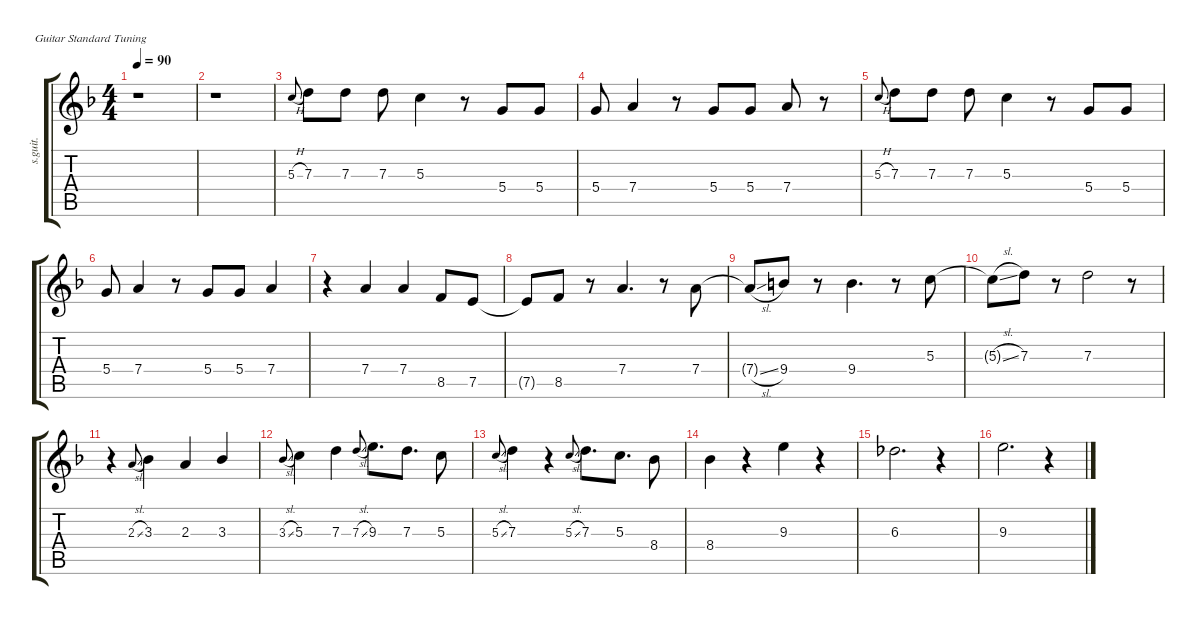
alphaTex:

\defaultSystemsLayout 2
\hideDynamics
\track ("Harmony Steel Guitar" "s.guit.") {defaultSystemsLayout 2 instrument acousticguitarsteel}
\staff {score tabs}
\tuning (E4 B3 G3 D3 A2 E2)
\ts (4 4)
\scale
0.522716
\tempo 90
\accidentals auto
\clef g2
\ottava regular
\simile none
\scale
1.04543
\ks dminor
r.1{dy mf beam Down} |
\scale
0.477284
\scale
0.954568 r.1{beam Down} |
\scale
0.522716
\scale
1.04543 5.3{h acc forcenatural}.8{gr onbeat beam Up} 7.3{acc forcenatural}.8{beam Down} 7.3{acc forcenatural}.8{beam Down} 7.3{acc forcenatural}.8{beam Down} 5.3{acc forcenatural}.4{beam Down} r.8{beam Down} 5.4{acc forcenatural}.8{beam Up} 5.4{acc forcenatural}.8{beam Up} |
\scale
0.477284
\scale
0.954568 5.4{acc forcenatural}.8{beam Up} 7.4{acc forcenatural}.4{beam Up} r.8{beam Down} 5.4{acc forcenatural}.8{beam Up} 5.4{acc forcenatural}.8{beam Up} 7.4{acc forcenatural}.8{beam Up} r.8{beam Down} |
\scale
0.522716
\scale
1.04543 5.3{h acc forcenatural}.8{gr onbeat beam Up} 7.3{acc forcenatural}.8{beam Down} 7.3{acc forcenatural}.8{beam Down} 7.3{acc forcenatural}.8{beam Down} 5.3{acc forcenatural}.4{beam Down} r.8{beam Down} 5.4{acc forcenatural}.8{beam Up} 5.4{acc forcenatural}.8{beam Up} |
\scale
0.477284
\scale
0.954568 5.4{acc forcenatural}.8{beam Up} 7.4{acc forcenatural}.4{beam Up} r.8{beam Down} 5.4{acc forcenatural}.8{beam Up} 5.4{acc forcenatural}.8{beam Up} 7.4{acc forcenatural}.4{beam Up} |
\scale
0.522716
\scale
1.04543 r.4{beam Down} 7.4{acc forcenatural}.4{beam Up} 7.4{acc forcenatural}.4{beam Up} 8.5{acc forcenatural}.8{beam Up} 7.5{acc forcenatural}.8{beam Up} |
\scale
0.477284
\scale
0.954568 7.5{t acc forcenatural}.8{beam Up} 8.5{acc forcenatural}.8{beam Up} r.8{beam Down} 7.4{acc forcenatural}.4{d beam Up} r.8{beam Down} 7.4{acc forcenatural}.8{beam Up} |
\scale
0.518768
\scale
1.04543 7.4{sl t acc forcenatural}.8{beam Up} 9.4{acc forcenatural}.8{beam Up} r.8{beam Down} 9.4{acc forcenatural}.4{d beam Down} r.8{beam Down} 5.3{acc forcenatural}.8{beam Down} |
\scale
0.481232
\scale
0.954568 5.3{sl t acc forcenatural}.8{beam Down} 7.3{acc forcenatural}.8{beam Down} r.8{beam Down} 7.3{acc forcenatural}.2{beam Down} r.8{beam Down} |
\scale
0.522716
\scale
1.04543 r.4{beam Down} 2.3{sl acc forcenatural}.8{gr onbeat beam Up} 3.3{acc b}.4{beam Down} 2.3{acc forcenatural}.4{beam Up} 3.3{acc b}.4{beam Up} |
\scale
0.477284
\scale
0.954568 3.3{sl acc b}.8{gr onbeat beam Up} 5.3{acc forcenatural}.4{beam Down} 7.3{acc forcenatural}.4{beam Down} 7.3{sl acc forcenatural}.8{gr onbeat beam Up} 9.3{acc forcenatural}.8{d beam Down} 7.3{acc forcenatural}.8{d beam Down} 5.3{acc forcenatural}.8{beam Down} |
\scale
0.522716
\scale
1.04543 5.3{sl acc forcenatural}.8{gr onbeat beam Up} 7.3{acc forcenatural}.4{beam Down} r.4{beam Down} 5.3{sl acc forcenatural}.8{gr onbeat beam Up} 7.3{acc forcenatural}.8{d beam Down} 5.3{acc forcenatural}.8{d beam Down} 8.4{acc b}.8{beam Down} |
\scale
0.477284
\scale
0.954568 8.4{acc b}.4{beam Down} r.4{beam Down} 9.3{acc forcenatural}.4{beam Down} r.4{beam Down} |
\scale
0.520505
\scale
1.03312 6.3{acc b}.2{d beam Down} r.4{beam Down} |
\scale
0.479495
\scale
0.966884 9.3{acc forcenatural}.2{d beam Down} r.4{beam Down}
